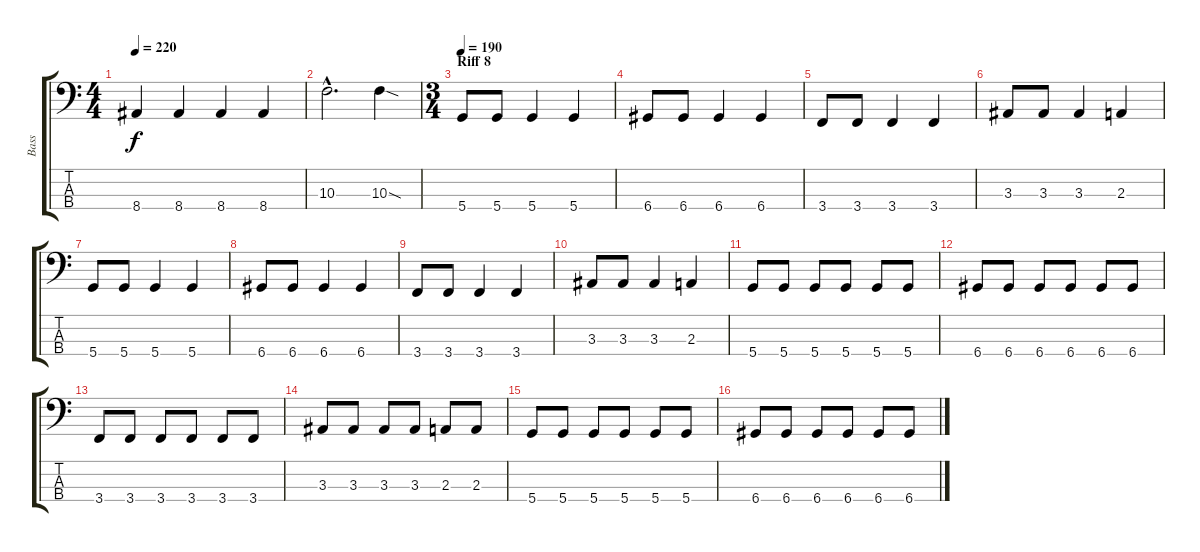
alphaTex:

\track ("Bass" "Bass") {instrument electricbassfinger}
\staff {score tabs}
\tuning (F2 C2 G1 D1) {hide}
\ts (4 4)
\tempo 220
\clef f4
\ks c
8.4.4{dy f} 8.4.4 8.4.4 8.4.4 |
10.3{hac}.2{d} 10.3{sod}.4 |
\ts (3 4)
\section ("" "Riff 8")
\tempo 190
5.4.8 5.4.8 5.4.4 5.4.4 |
6.4.8 6.4.8 6.4.4 6.4.4 |
3.4.8 3.4.8 3.4.4 3.4.4 |
3.3.8 3.3.8 3.3.4 2.3.4 |
5.4.8 5.4.8 5.4.4 5.4.4 |
6.4.8 6.4.8 6.4.4 6.4.4 |
3.4.8 3.4.8 3.4.4 3.4.4 |
3.3.8 3.3.8 3.3.4 2.3.4 |
5.4.8 5.4.8 5.4.8 5.4.8 5.4.8 5.4.8 |
6.4.8 6.4.8 6.4.8 6.4.8 6.4.8 6.4.8 |
3.4.8 3.4.8 3.4.8 3.4.8 3.4.8 3.4.8 |
3.3.8 3.3.8 3.3.8 3.3.8 2.3.8 2.3.8 |
5.4.8 5.4.8 5.4.8 5.4.8 5.4.8 5.4.8 |
6.4.8 6.4.8 6.4.8 6.4.8 6.4.8 6.4.8
